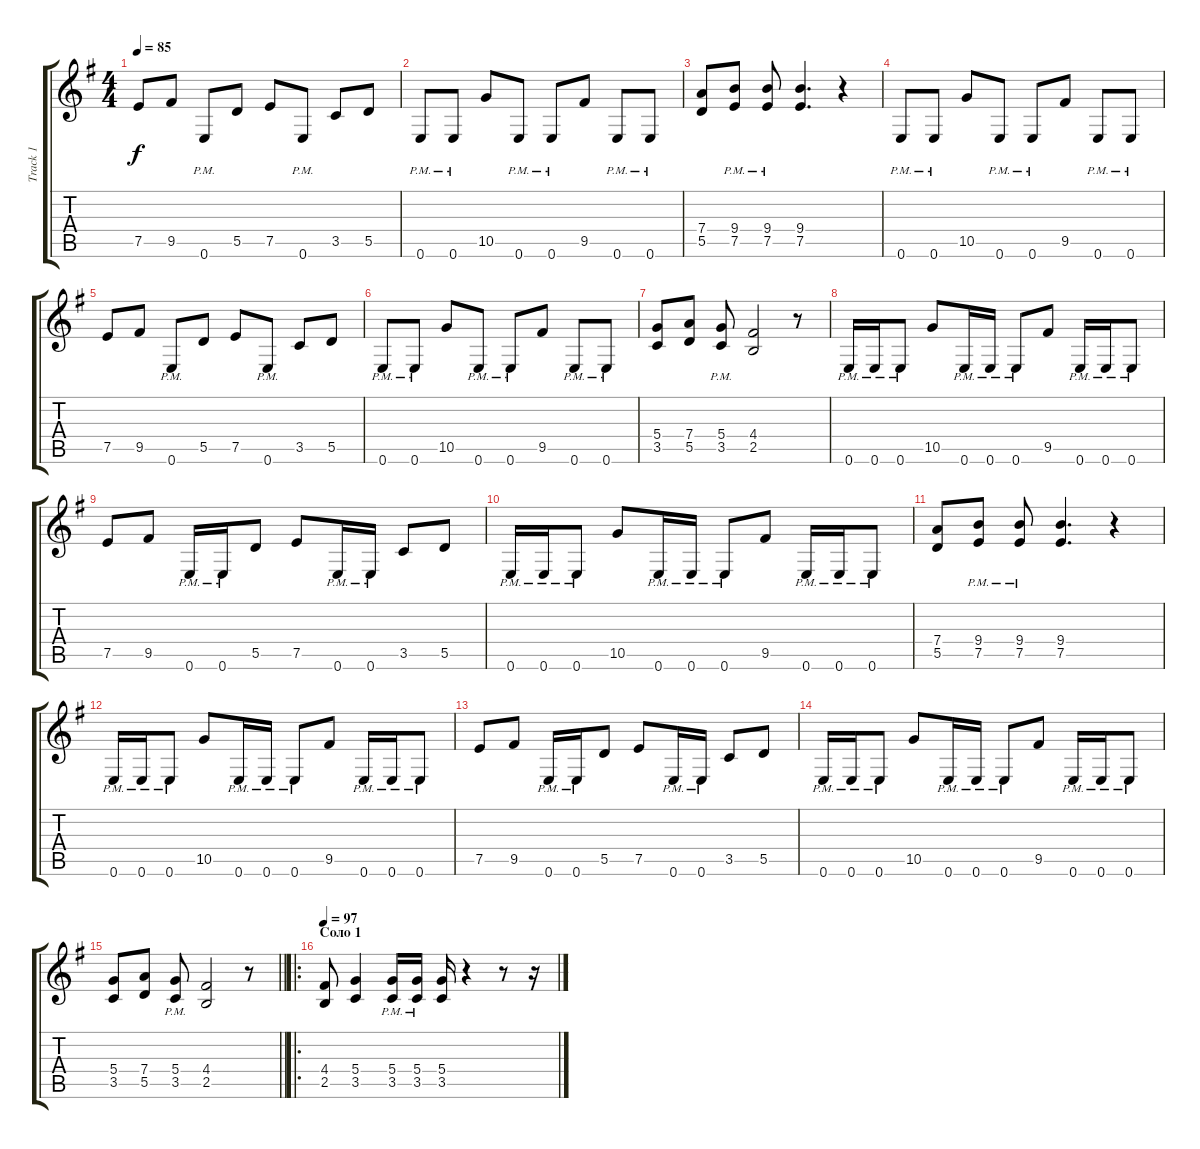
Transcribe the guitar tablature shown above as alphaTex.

\track ("Track 1" "Track 1") {instrument distortionguitar}
\staff {score tabs}
\tuning (E4 B3 G3 D3 A2 E2) {hide}
\ts (4 4)
\tempo 85
\clef g2
\ks eminor
7.5.8{dy f} 9.5.8 0.6{pm}.8 5.5.8 7.5.8 0.6{pm}.8 3.5.8 5.5.8 |
0.6{pm}.8 0.6{pm}.8 10.5.8 0.6{pm}.8 0.6{pm}.8 9.5.8 0.6{pm}.8 0.6{pm}.8 |
(7.4 5.5).8 (9.4{pm} 7.5{pm}).8 (9.4{pm} 7.5{pm}).8 (9.4 7.5).4{d} r.4 |
0.6{pm}.8 0.6{pm}.8 10.5.8 0.6{pm}.8 0.6{pm}.8 9.5.8 0.6{pm}.8 0.6{pm}.8 |
7.5.8 9.5.8 0.6{pm}.8 5.5.8 7.5.8 0.6{pm}.8 3.5.8 5.5.8 |
0.6{pm}.8 0.6{pm}.8 10.5.8 0.6{pm}.8 0.6{pm}.8 9.5.8 0.6{pm}.8 0.6{pm}.8 |
(5.4 3.5).8 (7.4 5.5).8 (5.4{pm} 3.5{pm}).8 (4.4 2.5).2 r.8 |
0.6{pm}.16 0.6{pm}.16 0.6{pm}.8 10.5.8 0.6{pm}.16 0.6{pm}.16 0.6{pm}.8 9.5.8 0.6{pm}.16 0.6{pm}.16 0.6{pm}.8 |
7.5.8 9.5.8 0.6{pm}.16 0.6{pm}.16 5.5.8 7.5.8 0.6{pm}.16 0.6{pm}.16 3.5.8 5.5.8 |
0.6{pm}.16 0.6{pm}.16 0.6{pm}.8 10.5.8 0.6{pm}.16 0.6{pm}.16 0.6{pm}.8 9.5.8 0.6{pm}.16 0.6{pm}.16 0.6{pm}.8 |
(7.4 5.5).8 (9.4{pm} 7.5{pm}).8 (9.4{pm} 7.5{pm}).8 (9.4 7.5).4{d} r.4 |
0.6{pm}.16 0.6{pm}.16 0.6{pm}.8 10.5.8 0.6{pm}.16 0.6{pm}.16 0.6{pm}.8 9.5.8 0.6{pm}.16 0.6{pm}.16 0.6{pm}.8 |
7.5.8 9.5.8 0.6{pm}.16 0.6{pm}.16 5.5.8 7.5.8 0.6{pm}.16 0.6{pm}.16 3.5.8 5.5.8 |
0.6{pm}.16 0.6{pm}.16 0.6{pm}.8 10.5.8 0.6{pm}.16 0.6{pm}.16 0.6{pm}.8 9.5.8 0.6{pm}.16 0.6{pm}.16 0.6{pm}.8 |
\barLineRight lightlight
(5.4 3.5).8 (7.4 5.5).8 (5.4{pm} 3.5{pm}).8 (4.4 2.5).2 r.8 |
\ro
\section ("" "Соло 1")
\tempo 97
(4.4 2.5).8 (5.4 3.5).4 (5.4{pm} 3.5{pm}).16 (5.4{pm} 3.5{pm}).16 (5.4 3.5).16 r.4 r.8 r.16
